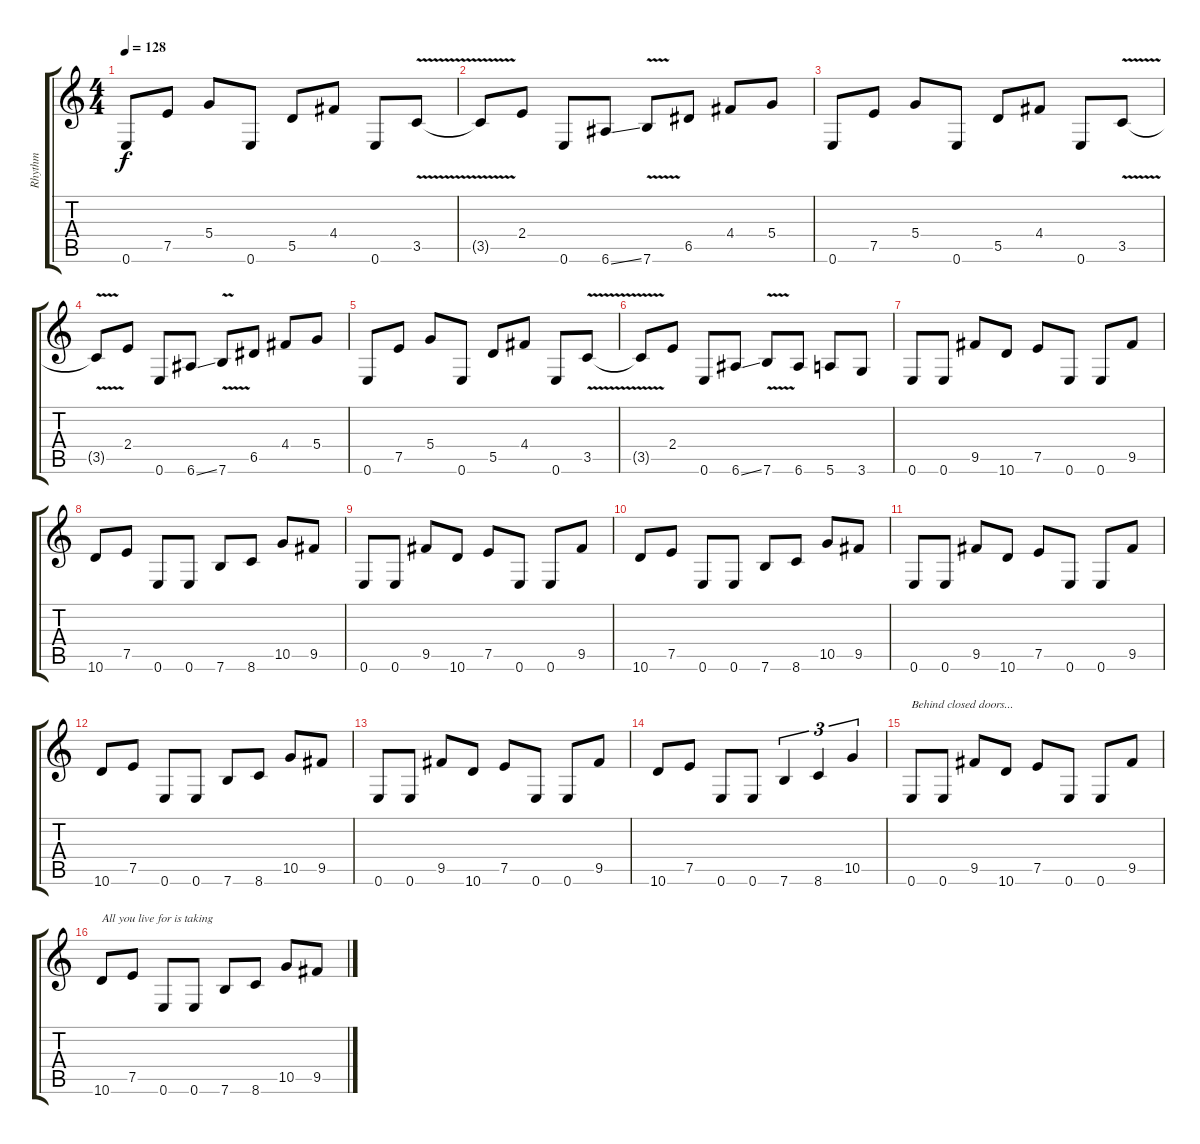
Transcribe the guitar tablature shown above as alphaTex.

\track ("Rhythm" "Rhythm") {instrument distortionguitar}
\staff {score tabs}
\tuning (E4 B3 G3 D3 A2 E2) {hide}
\ts (4 4)
\tempo 128
\clef g2
\ks c
0.6.8{dy f instrument distortionguitar} 7.5.8 5.4.8 0.6.8 5.5.8 4.4.8 0.6.8 3.5{v}.8 |
3.5{t}.8 2.4.8 0.6.8 6.6{ss}.8 7.6{v}.8 6.5.8 4.4.8 5.4.8 |
0.6.8 7.5.8 5.4.8 0.6.8 5.5.8 4.4.8 0.6.8 3.5{v}.8 |
3.5{t}.8 2.4.8 0.6.8 6.6{ss}.8 7.6{v}.8 6.5.8 4.4.8 5.4.8 |
0.6.8 7.5.8 5.4.8 0.6.8 5.5.8 4.4.8 0.6.8 3.5{v}.8 |
3.5{t}.8 2.4.8 0.6.8 6.6{ss}.8 7.6{v}.8 6.6.8 5.6.8 3.6.8 |
0.6.8 0.6.8 9.5.8 10.6.8 7.5.8 0.6.8 0.6.8 9.5.8 |
10.6.8 7.5.8 0.6.8 0.6.8 7.6.8 8.6.8 10.5.8 9.5.8 |
0.6.8 0.6.8 9.5.8 10.6.8 7.5.8 0.6.8 0.6.8 9.5.8 |
10.6.8 7.5.8 0.6.8 0.6.8 7.6.8 8.6.8 10.5.8 9.5.8 |
0.6.8 0.6.8 9.5.8 10.6.8 7.5.8 0.6.8 0.6.8 9.5.8 |
10.6.8 7.5.8 0.6.8 0.6.8 7.6.8 8.6.8 10.5.8 9.5.8 |
0.6.8 0.6.8 9.5.8 10.6.8 7.5.8 0.6.8 0.6.8 9.5.8 |
10.6.8 7.5.8 0.6.8 0.6.8 7.6.4{tu (3 2)} 8.6.4{tu (3 2)} 10.5.4{tu (3 2)} |
0.6.8{txt "Behind closed doors..."} 0.6.8 9.5.8 10.6.8 7.5.8 0.6.8 0.6.8 9.5.8 |
10.6.8{txt "All you live for is taking"} 7.5.8 0.6.8 0.6.8 7.6.8 8.6.8 10.5.8 9.5.8
